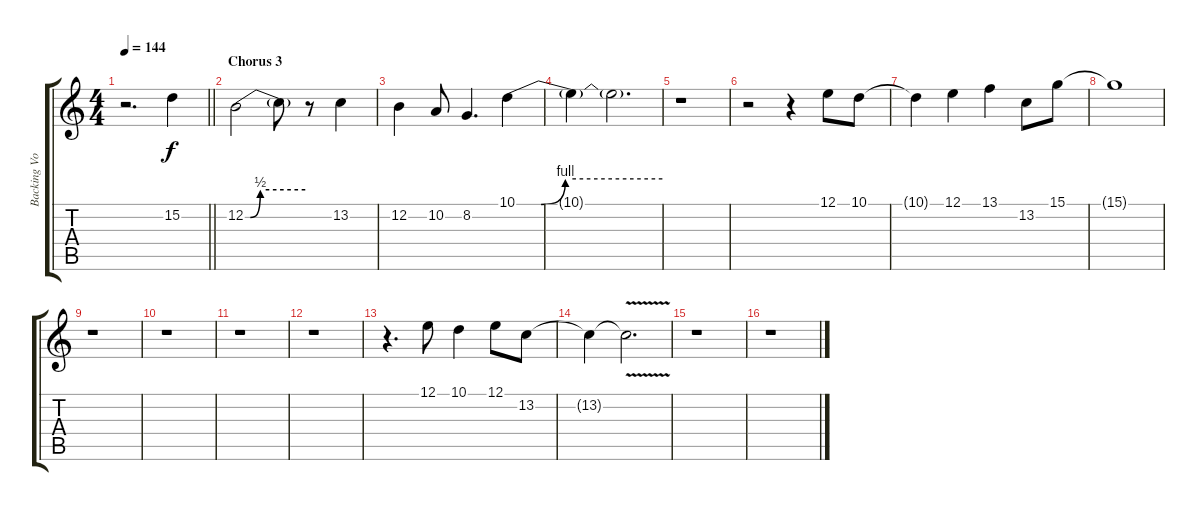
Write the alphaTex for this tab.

\track ("Backing Vocal" "Backing Vo") {instrument oboe}
\staff {score tabs}
\tuning (E4 B3 G3 D3 A2 E2) {hide}
\ts (4 4)
\tempo 144
\clef g2
\barLineRight lightlight
\ks c
r.2{d dy f} 15.2.4 |
\section ("" "Chorus 3")
12.2{be (custom 0 0 5 0 15 2 60 2)}.2 12.2{t}.8 r.8 13.2.4 |
12.2.4 10.2.8 8.2.4{d} 10.1{be (custom 0 0 10 0 20 4 60 4)}.4 |
10.1{t}.4 10.1{t}.2{d} |
r.1 |
r.2 r.4 12.1.8 10.1.8 |
10.1{t}.4 12.1.4 13.1.4 13.2.8 15.1.8 |
15.1{t}.1 |
r.1 |
r.1 |
r.1 |
r.1 |
r.4{d} 12.1.8 10.1.4 12.1.8 13.2.8 |
13.2{t}.4 13.2{v t}.2{d} |
r.1 |
r.1
